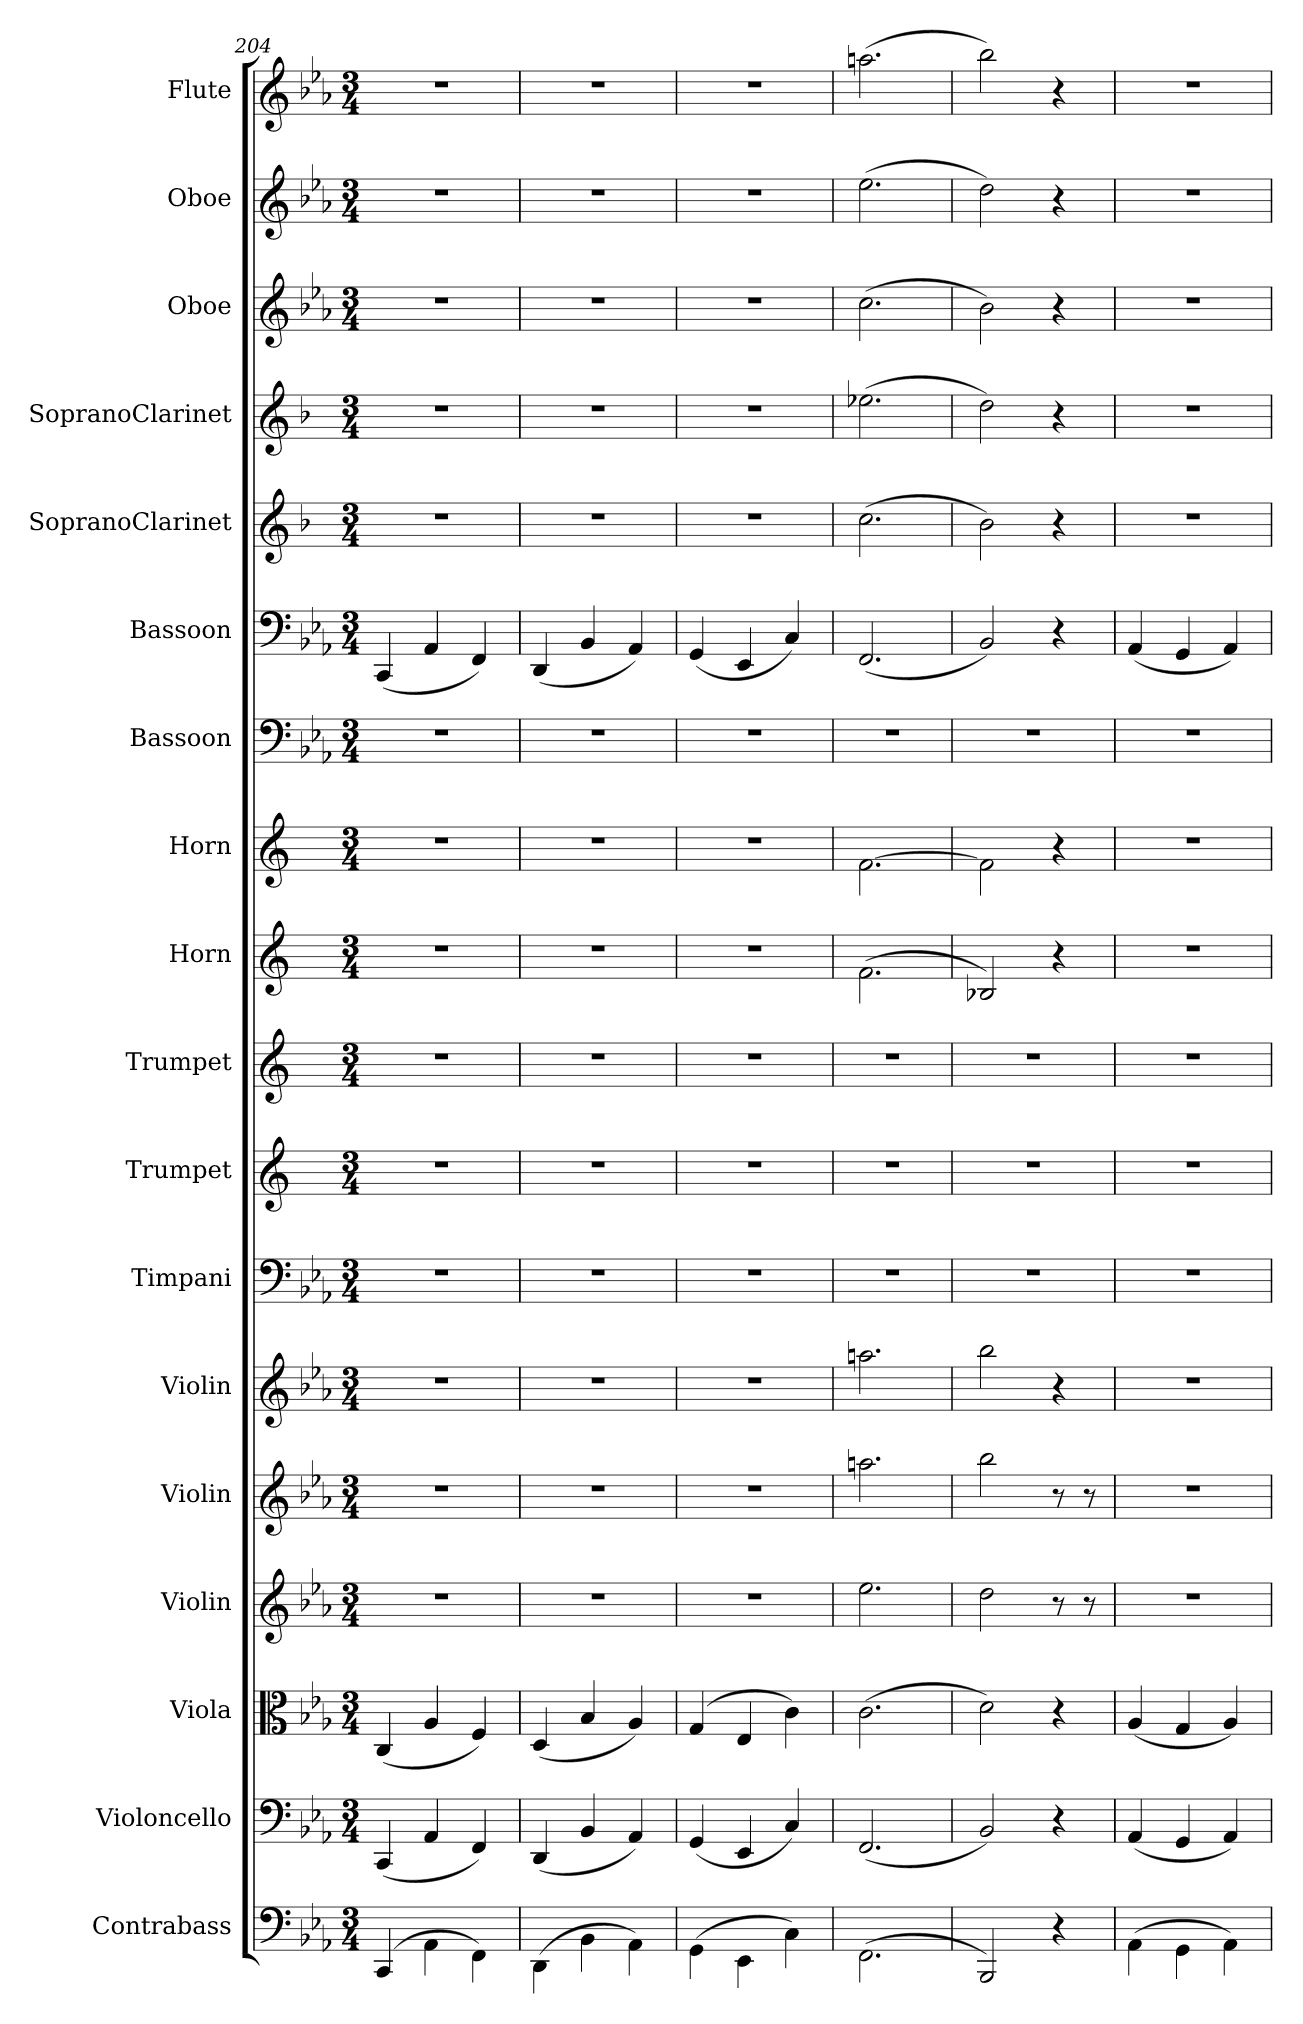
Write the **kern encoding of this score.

**kern	**kern	**kern	**kern	**kern	**kern	**kern	**kern	**kern	**kern	**kern	**kern	**kern	**kern	**kern	**kern	**kern	**kern
*part18	*part17	*part16	*part15	*part14	*part13	*part12	*part11	*part10	*part9	*part8	*part7	*part6	*part5	*part4	*part3	*part2	*part1
*staff18	*staff17	*staff16	*staff15	*staff14	*staff13	*staff12	*staff11	*staff10	*staff9	*staff8	*staff7	*staff6	*staff5	*staff4	*staff3	*staff2	*staff1
*I"Contrabass	*I"Violoncello	*I"Viola	*I"Violin	*I"Violin	*I"Violin	*I"Timpani	*I"Trumpet	*I"Trumpet	*I"Horn	*I"Horn	*I"Bassoon	*I"Bassoon	*I"SopranoClarinet	*I"SopranoClarinet	*I"Oboe	*I"Oboe	*I"Flute
*I'Cb	*I'Vc	*I'Vla	*I'Vln	*I'Vln	*I'Vln	*I'Timp	*I'Tpt	*I'Tpt	*I'Hn	*I'Hn	*I'Bsn	*I'Bsn	*	*	*I'Ob	*I'Ob	*I'Fl
*clefF4	*clefF4	*clefC3	*clefG2	*clefG2	*clefG2	*clefF4	*clefG2	*clefG2	*clefG2	*clefG2	*clefF4	*clefF4	*clefG2	*clefG2	*clefG2	*clefG2	*clefG2
*k[b-e-a-]	*k[b-e-a-]	*k[b-e-a-]	*k[b-e-a-]	*k[b-e-a-]	*k[b-e-a-]	*k[b-e-a-]	*k[]	*k[]	*k[]	*k[]	*k[b-e-a-]	*k[b-e-a-]	*k[b-]	*k[b-]	*k[b-e-a-]	*k[b-e-a-]	*k[b-e-a-]
*M3/4	*M3/4	*M3/4	*M3/4	*M3/4	*M3/4	*M3/4	*M3/4	*M3/4	*M3/4	*M3/4	*M3/4	*M3/4	*M3/4	*M3/4	*M3/4	*M3/4	*M3/4
=204	=204	=204	=204	=204	=204	=204	=204	=204	=204	=204	=204	=204	=204	=204	=204	=204	=204
(4CC/	(4CC/	(4C/	2.r	2.r	2.r	2.r	2.r	2.r	2.r	2.r	2.r	(4CC/	2.r	2.r	2.r	2.r	2.r
4AA-\	4AA-/	4A-/	.	.	.	.	.	.	.	.	.	4AA-/	.	.	.	.	.
4FF\)	4FF/)	4F/)	.	.	.	.	.	.	.	.	.	4FF/)	.	.	.	.	.
=205	=205	=205	=205	=205	=205	=205	=205	=205	=205	=205	=205	=205	=205	=205	=205	=205	=205
(4DD\	(4DD/	(4D/	2.r	2.r	2.r	2.r	2.r	2.r	2.r	2.r	2.r	(4DD/	2.r	2.r	2.r	2.r	2.r
4BB-\	4BB-/	4B-/	.	.	.	.	.	.	.	.	.	4BB-/	.	.	.	.	.
4AA-\)	4AA-/)	4A-/)	.	.	.	.	.	.	.	.	.	4AA-/)	.	.	.	.	.
=206	=206	=206	=206	=206	=206	=206	=206	=206	=206	=206	=206	=206	=206	=206	=206	=206	=206
(4GG\	(4GG/	(4G/	2.r	2.r	2.r	2.r	2.r	2.r	2.r	2.r	2.r	(4GG/	2.r	2.r	2.r	2.r	2.r
4EE-\	4EE-/	4E-/	.	.	.	.	.	.	.	.	.	4EE-/	.	.	.	.	.
4C\)	4C/)	4c\)	.	.	.	.	.	.	.	.	.	4C/)	.	.	.	.	.
=207	=207	=207	=207	=207	=207	=207	=207	=207	=207	=207	=207	=207	=207	=207	=207	=207	=207
(2.FF\	(2.FF/	(2.c\	2.ee-\	2.aan\	2.aan\	2.r	2.r	2.r	(2.f\	[2.f\	2.r	(2.FF/	(2.cc\	(2.ee-X\	(2.cc\	(2.ee-\	(2.aan\
=208	=208	=208	=208	=208	=208	=208	=208	=208	=208	=208	=208	=208	=208	=208	=208	=208	=208
2BBB-/)	2BB-/)	2d\)	2dd\	2bb-\	2bb-\	2.r	2.r	2.r	2B-X/)	2f\]	2.r	2BB-/)	2b-\)	2dd\)	2b-\)	2dd\)	2bb-\)
4r	4r	4r	8r	8r	4r	.	.	.	4r	4r	.	4r	4r	4r	4r	4r	4r
.	.	.	8r	8r	.	.	.	.	.	.	.	.	.	.	.	.	.
=209	=209	=209	=209	=209	=209	=209	=209	=209	=209	=209	=209	=209	=209	=209	=209	=209	=209
(4AA-\	(4AA-/	(4A-/	2.r	2.r	2.r	2.r	2.r	2.r	2.r	2.r	2.r	(4AA-/	2.r	2.r	2.r	2.r	2.r
4GG\	4GG/	4G/	.	.	.	.	.	.	.	.	.	4GG/	.	.	.	.	.
4AA-\)	4AA-/)	4A-/)	.	.	.	.	.	.	.	.	.	4AA-/)	.	.	.	.	.
=	=	=	=	=	=	=	=	=	=	=	=	=	=	=	=	=	=
*-	*-	*-	*-	*-	*-	*-	*-	*-	*-	*-	*-	*-	*-	*-	*-	*-	*-
